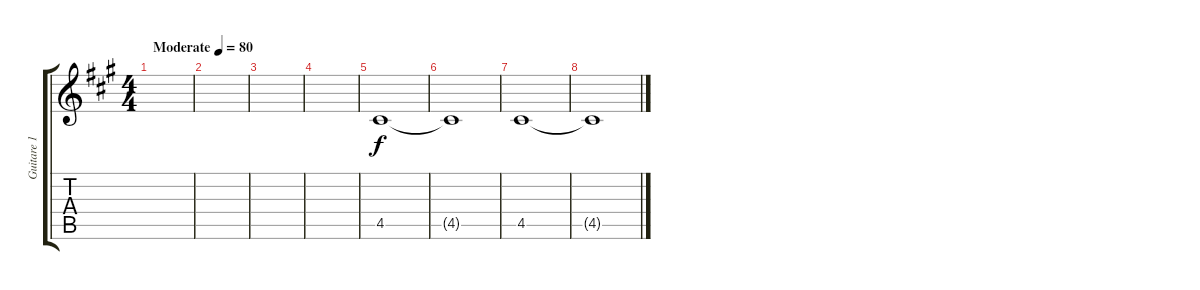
\track ("Guitare 1" "Guitare 1") {instrument distortionguitar}
\staff {score tabs}
\tuning (E4 B3 G3 D3 A2 E2) {hide}
\ts (4 4)
\tempo (80 "Moderate")
\clef g2
\ks a
|
|
|
|
4.5.1 |
4.5{t}.1 |
4.5.1 |
4.5{t}.1
